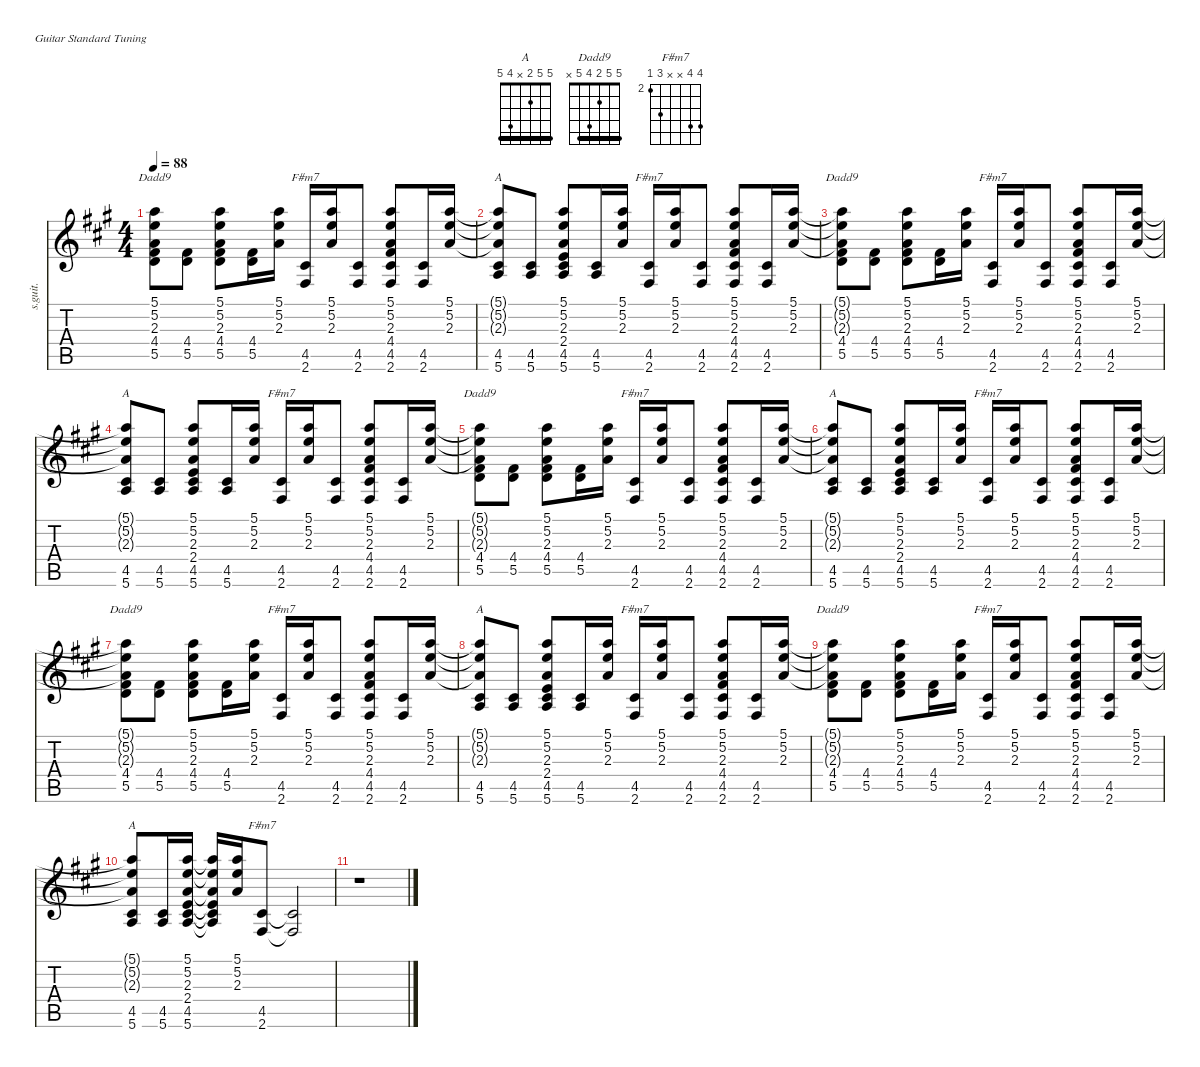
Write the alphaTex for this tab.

\defaultSystemsLayout 4
\hideDynamics
\bracketExtendMode nobrackets
\otherSystemsTrackNameOrientation horizontal
\track ("Acoustic Rhythm Guitar" "s.guit.") {defaultSystemsLayout 4 instrument acousticguitarsteel}
\staff {score tabs}
\tuning (E4 B3 G3 D3 A2 E2)
\chord ("A" 5 5 2 x 4 5) {showfingering false barre 5}
\chord ("Dadd9" 5 5 2 4 5 x) {showfingering false barre 5}
\chord ("F#m7" 5 5 2 x 4 2) {showfingering false barre 2}
\chord ("F#m7" 5 5 x x 4 2) {firstfret 2 showfingering false}
\ts (4 4)
\tempo 88
\clef g2
\ks f#minor
(5.1{t acc forcenatural} 5.2{t acc forcenatural} 2.3{t acc forcenatural} 4.4{acc #} 5.5{acc forcenatural}).8{ch "Dadd9" dy f beam Down} (4.4{acc #} 5.5{acc forcenatural}).8{beam Down} (5.1{acc forcenatural} 5.2{acc forcenatural} 2.3{acc forcenatural} 4.4{acc #} 5.5{acc forcenatural}).8{beam Down} (4.4{acc #} 5.5{acc forcenatural}).16{beam Down} (5.1{acc forcenatural} 5.2{acc forcenatural} 2.3{acc forcenatural}).16{beam Down} (4.5{acc #} 2.6{acc #}).16{ch "F#m7" beam Up} (5.1{acc forcenatural} 5.2{acc forcenatural} 2.3{acc forcenatural}).16{beam Up} (4.5{acc #} 2.6{acc #}).8{beam Up} (5.1{acc forcenatural} 5.2{acc forcenatural} 2.3{acc forcenatural} 4.4{acc #} 4.5{acc #} 2.6{acc #}).8{beam Up} (4.5{acc #} 2.6{acc #}).16{beam Up} (5.1{acc forcenatural} 5.2{acc forcenatural} 2.3{acc forcenatural}).16{beam Up} |
(5.1{t acc forcenatural} 5.2{t acc forcenatural} 2.3{t acc forcenatural} 4.5{acc #} 5.6{acc forcenatural}).8{ch "A" beam Up} (4.5{acc #} 5.6{acc forcenatural}).8{beam Up} (5.1{acc forcenatural} 5.2{acc forcenatural} 2.3{acc forcenatural} 2.4{acc forcenatural} 4.5{acc #} 5.6{acc forcenatural}).8{beam Up} (4.5{acc #} 5.6{acc forcenatural}).16{beam Up} (5.1{acc forcenatural} 5.2{acc forcenatural} 2.3{acc forcenatural}).16{beam Up} (4.5{acc #} 2.6{acc #}).16{ch "F#m7" beam Up} (5.1{acc forcenatural} 5.2{acc forcenatural} 2.3{acc forcenatural}).16{beam Up} (4.5{acc #} 2.6{acc #}).8{beam Up} (5.1{acc forcenatural} 5.2{acc forcenatural} 2.3{acc forcenatural} 4.4{acc #} 4.5{acc #} 2.6{acc #}).8{beam Up} (4.5{acc #} 2.6{acc #}).16{beam Up} (5.1{acc forcenatural} 5.2{acc forcenatural} 2.3{acc forcenatural}).16{beam Up} |
(5.1{t acc forcenatural} 5.2{t acc forcenatural} 2.3{t acc forcenatural} 4.4{acc #} 5.5{acc forcenatural}).8{ch "Dadd9" beam Down} (4.4{acc #} 5.5{acc forcenatural}).8{beam Down} (5.1{acc forcenatural} 5.2{acc forcenatural} 2.3{acc forcenatural} 4.4{acc #} 5.5{acc forcenatural}).8{beam Down} (4.4{acc #} 5.5{acc forcenatural}).16{beam Down} (5.1{acc forcenatural} 5.2{acc forcenatural} 2.3{acc forcenatural}).16{beam Down} (4.5{acc #} 2.6{acc #}).16{ch "F#m7" beam Up} (5.1{acc forcenatural} 5.2{acc forcenatural} 2.3{acc forcenatural}).16{beam Up} (4.5{acc #} 2.6{acc #}).8{beam Up} (5.1{acc forcenatural} 5.2{acc forcenatural} 2.3{acc forcenatural} 4.4{acc #} 4.5{acc #} 2.6{acc #}).8{beam Up} (4.5{acc #} 2.6{acc #}).16{beam Up} (5.1{acc forcenatural} 5.2{acc forcenatural} 2.3{acc forcenatural}).16{beam Up} |
(5.1{t acc forcenatural} 5.2{t acc forcenatural} 2.3{t acc forcenatural} 4.5{acc #} 5.6{acc forcenatural}).8{ch "A" beam Up} (4.5{acc #} 5.6{acc forcenatural}).8{beam Up} (5.1{acc forcenatural} 5.2{acc forcenatural} 2.3{acc forcenatural} 2.4{acc forcenatural} 4.5{acc #} 5.6{acc forcenatural}).8{beam Up} (4.5{acc #} 5.6{acc forcenatural}).16{beam Up} (5.1{acc forcenatural} 5.2{acc forcenatural} 2.3{acc forcenatural}).16{beam Up} (4.5{acc #} 2.6{acc #}).16{ch "F#m7" beam Up} (5.1{acc forcenatural} 5.2{acc forcenatural} 2.3{acc forcenatural}).16{beam Up} (4.5{acc #} 2.6{acc #}).8{beam Up} (5.1{acc forcenatural} 5.2{acc forcenatural} 2.3{acc forcenatural} 4.4{acc #} 4.5{acc #} 2.6{acc #}).8{beam Up} (4.5{acc #} 2.6{acc #}).16{beam Up} (5.1{acc forcenatural} 5.2{acc forcenatural} 2.3{acc forcenatural}).16{beam Up} |
(5.1{t acc forcenatural} 5.2{t acc forcenatural} 2.3{t acc forcenatural} 4.4{acc #} 5.5{acc forcenatural}).8{ch "Dadd9" beam Down} (4.4{acc #} 5.5{acc forcenatural}).8{beam Down} (5.1{acc forcenatural} 5.2{acc forcenatural} 2.3{acc forcenatural} 4.4{acc #} 5.5{acc forcenatural}).8{beam Down} (4.4{acc #} 5.5{acc forcenatural}).16{beam Down} (5.1{acc forcenatural} 5.2{acc forcenatural} 2.3{acc forcenatural}).16{beam Down} (4.5{acc #} 2.6{acc #}).16{ch "F#m7" beam Up} (5.1{acc forcenatural} 5.2{acc forcenatural} 2.3{acc forcenatural}).16{beam Up} (4.5{acc #} 2.6{acc #}).8{beam Up} (5.1{acc forcenatural} 5.2{acc forcenatural} 2.3{acc forcenatural} 4.4{acc #} 4.5{acc #} 2.6{acc #}).8{beam Up} (4.5{acc #} 2.6{acc #}).16{beam Up} (5.1{acc forcenatural} 5.2{acc forcenatural} 2.3{acc forcenatural}).16{beam Up} |
(5.1{t acc forcenatural} 5.2{t acc forcenatural} 2.3{t acc forcenatural} 4.5{acc #} 5.6{acc forcenatural}).8{ch "A" beam Up} (4.5{acc #} 5.6{acc forcenatural}).8{beam Up} (5.1{acc forcenatural} 5.2{acc forcenatural} 2.3{acc forcenatural} 2.4{acc forcenatural} 4.5{acc #} 5.6{acc forcenatural}).8{beam Up} (4.5{acc #} 5.6{acc forcenatural}).16{beam Up} (5.1{acc forcenatural} 5.2{acc forcenatural} 2.3{acc forcenatural}).16{beam Up} (4.5{acc #} 2.6{acc #}).16{ch "F#m7" beam Up} (5.1{acc forcenatural} 5.2{acc forcenatural} 2.3{acc forcenatural}).16{beam Up} (4.5{acc #} 2.6{acc #}).8{beam Up} (5.1{acc forcenatural} 5.2{acc forcenatural} 2.3{acc forcenatural} 4.4{acc #} 4.5{acc #} 2.6{acc #}).8{beam Up} (4.5{acc #} 2.6{acc #}).16{beam Up} (5.1{acc forcenatural} 5.2{acc forcenatural} 2.3{acc forcenatural}).16{beam Up} |
(5.1{t acc forcenatural} 5.2{t acc forcenatural} 2.3{t acc forcenatural} 4.4{acc #} 5.5{acc forcenatural}).8{ch "Dadd9" beam Down} (4.4{acc #} 5.5{acc forcenatural}).8{beam Down} (5.1{acc forcenatural} 5.2{acc forcenatural} 2.3{acc forcenatural} 4.4{acc #} 5.5{acc forcenatural}).8{beam Down} (4.4{acc #} 5.5{acc forcenatural}).16{beam Down} (5.1{acc forcenatural} 5.2{acc forcenatural} 2.3{acc forcenatural}).16{beam Down} (4.5{acc #} 2.6{acc #}).16{ch "F#m7" beam Up} (5.1{acc forcenatural} 5.2{acc forcenatural} 2.3{acc forcenatural}).16{beam Up} (4.5{acc #} 2.6{acc #}).8{beam Up} (5.1{acc forcenatural} 5.2{acc forcenatural} 2.3{acc forcenatural} 4.4{acc #} 4.5{acc #} 2.6{acc #}).8{beam Up} (4.5{acc #} 2.6{acc #}).16{beam Up} (5.1{acc forcenatural} 5.2{acc forcenatural} 2.3{acc forcenatural}).16{beam Up} |
(5.1{t acc forcenatural} 5.2{t acc forcenatural} 2.3{t acc forcenatural} 4.5{acc #} 5.6{acc forcenatural}).8{ch "A" beam Up} (4.5{acc #} 5.6{acc forcenatural}).8{beam Up} (5.1{acc forcenatural} 5.2{acc forcenatural} 2.3{acc forcenatural} 2.4{acc forcenatural} 4.5{acc #} 5.6{acc forcenatural}).8{beam Up} (4.5{acc #} 5.6{acc forcenatural}).16{beam Up} (5.1{acc forcenatural} 5.2{acc forcenatural} 2.3{acc forcenatural}).16{beam Up} (4.5{acc #} 2.6{acc #}).16{ch "F#m7" beam Up} (5.1{acc forcenatural} 5.2{acc forcenatural} 2.3{acc forcenatural}).16{beam Up} (4.5{acc #} 2.6{acc #}).8{beam Up} (5.1{acc forcenatural} 5.2{acc forcenatural} 2.3{acc forcenatural} 4.4{acc #} 4.5{acc #} 2.6{acc #}).8{beam Up} (4.5{acc #} 2.6{acc #}).16{beam Up} (5.1{acc forcenatural} 5.2{acc forcenatural} 2.3{acc forcenatural}).16{beam Up} |
(5.1{t acc forcenatural} 5.2{t acc forcenatural} 2.3{t acc forcenatural} 4.4{acc #} 5.5{acc forcenatural}).8{ch "Dadd9" beam Down} (4.4{acc #} 5.5{acc forcenatural}).8{beam Down} (5.1{acc forcenatural} 5.2{acc forcenatural} 2.3{acc forcenatural} 4.4{acc #} 5.5{acc forcenatural}).8{beam Down} (4.4{acc #} 5.5{acc forcenatural}).16{beam Down} (5.1{acc forcenatural} 5.2{acc forcenatural} 2.3{acc forcenatural}).16{beam Down} (4.5{acc #} 2.6{acc #}).16{ch "F#m7" beam Up} (5.1{acc forcenatural} 5.2{acc forcenatural} 2.3{acc forcenatural}).16{beam Up} (4.5{acc #} 2.6{acc #}).8{beam Up} (5.1{acc forcenatural} 5.2{acc forcenatural} 2.3{acc forcenatural} 4.4{acc #} 4.5{acc #} 2.6{acc #}).8{beam Up} (4.5{acc #} 2.6{acc #}).16{beam Up} (5.1{acc forcenatural} 5.2{acc forcenatural} 2.3{acc forcenatural}).16{beam Up} |
(5.1{t acc forcenatural} 5.2{t acc forcenatural} 2.3{t acc forcenatural} 4.5{acc #} 5.6{acc forcenatural}).8{ch "A" beam Up} (4.5{acc #} 5.6{acc forcenatural}).16{beam Up} (5.1{acc forcenatural} 5.2{acc forcenatural} 2.3{acc forcenatural} 2.4{acc forcenatural} 4.5{acc #} 5.6{acc forcenatural}).16{beam Up} (5.1{t acc forcenatural} 5.2{t acc forcenatural} 2.3{t acc forcenatural} 2.4{t acc forcenatural} 4.5{t acc #} 5.6{t acc forcenatural}).16{beam Up} (5.1{acc forcenatural} 5.2{acc forcenatural} 2.3{acc forcenatural}).16{beam Up} (4.5{acc #} 2.6{acc #}).8{ch "F#m7" beam Up} (4.5{t acc #} 2.6{t acc #}).2{beam Up} |
r.1{beam Down}
